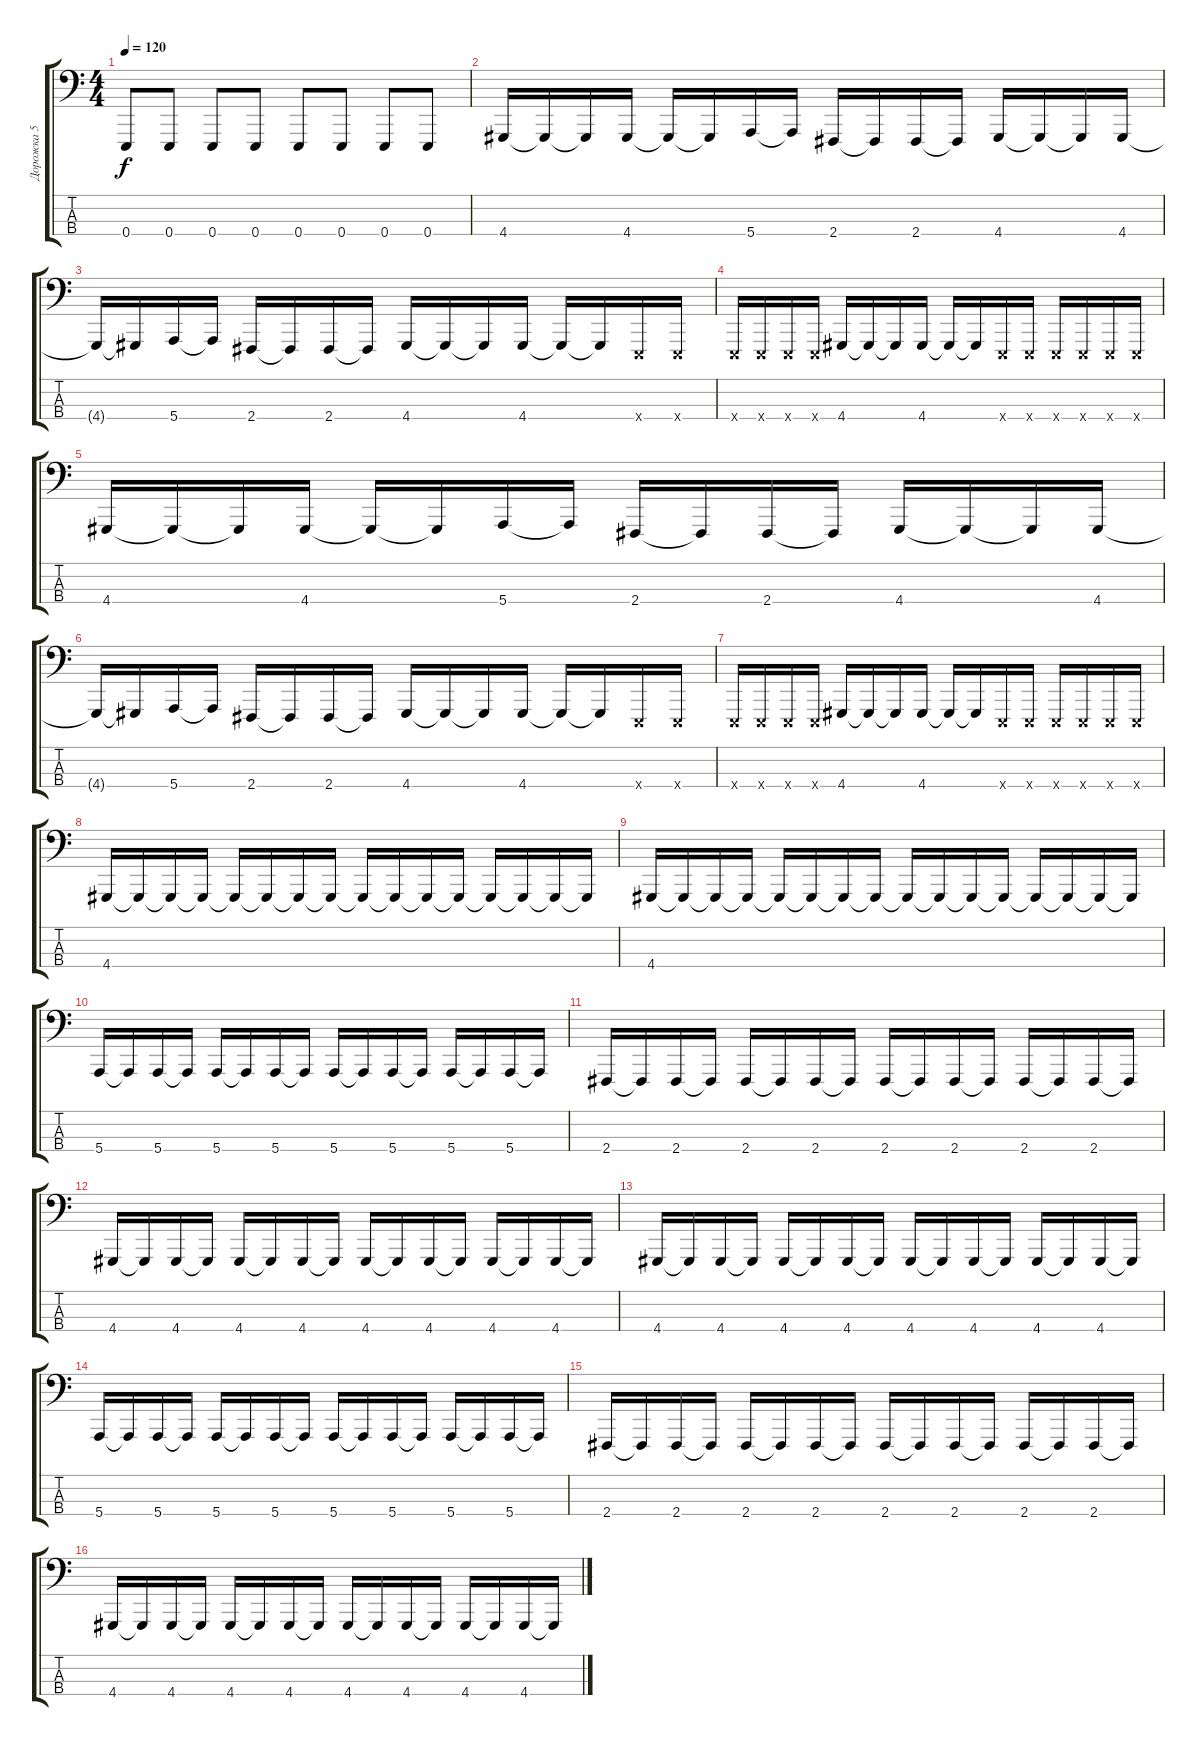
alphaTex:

\track ("Дорожка 5" "Дорожка 5") {instrument lead2sawtooth}
\staff {score tabs}
\tuning (G2 D2 A1 E1) {hide}
\ts (4 4)
\tempo 120
\clef f4
\ks c
0.4.8{dy f} 0.4.8 0.4.8 0.4.8 0.4.8 0.4.8 0.4.8 0.4.8 |
4.4.16 4.4{t}.16 4.4{t}.16 4.4.16 4.4{t}.16 4.4{t}.16 5.4.16 5.4{t}.16 2.4.16 2.4{t}.16 2.4.16 2.4{t}.16 4.4.16 4.4{t}.16 4.4{t}.16 4.4.16 |
4.4{t}.16 4.4{t}.16 5.4.16 5.4{t}.16 2.4.16 2.4{t}.16 2.4.16 2.4{t}.16 4.4.16 4.4{t}.16 4.4{t}.16 4.4.16 4.4{t}.16 4.4{t}.16 0.4{x}.16 0.4{x}.16 |
0.4{x}.16 0.4{x}.16 0.4{x}.16 0.4{x}.16 4.4.16 4.4{t}.16 4.4{t}.16 4.4.16 4.4{t}.16 4.4{t}.16 0.4{x}.16 0.4{x}.16 0.4{x}.16 0.4{x}.16 0.4{x}.16 0.4{x}.16 |
4.4.16 4.4{t}.16 4.4{t}.16 4.4.16 4.4{t}.16 4.4{t}.16 5.4.16 5.4{t}.16 2.4.16 2.4{t}.16 2.4.16 2.4{t}.16 4.4.16 4.4{t}.16 4.4{t}.16 4.4.16 |
4.4{t}.16 4.4{t}.16 5.4.16 5.4{t}.16 2.4.16 2.4{t}.16 2.4.16 2.4{t}.16 4.4.16 4.4{t}.16 4.4{t}.16 4.4.16 4.4{t}.16 4.4{t}.16 0.4{x}.16 0.4{x}.16 |
0.4{x}.16 0.4{x}.16 0.4{x}.16 0.4{x}.16 4.4.16 4.4{t}.16 4.4{t}.16 4.4.16 4.4{t}.16 4.4{t}.16 0.4{x}.16 0.4{x}.16 0.4{x}.16 0.4{x}.16 0.4{x}.16 0.4{x}.16 |
4.4.16 4.4{t}.16 4.4{t}.16 4.4{t}.16 4.4{t}.16 4.4{t}.16 4.4{t}.16 4.4{t}.16 4.4{t}.16 4.4{t}.16 4.4{t}.16 4.4{t}.16 4.4{t}.16 4.4{t}.16 4.4{t}.16 4.4{t}.16 |
4.4.16 4.4{t}.16 4.4{t}.16 4.4{t}.16 4.4{t}.16 4.4{t}.16 4.4{t}.16 4.4{t}.16 4.4{t}.16 4.4{t}.16 4.4{t}.16 4.4{t}.16 4.4{t}.16 4.4{t}.16 4.4{t}.16 4.4{t}.16 |
5.4.16 5.4{t}.16 5.4.16 5.4{t}.16 5.4.16 5.4{t}.16 5.4.16 5.4{t}.16 5.4.16 5.4{t}.16 5.4.16 5.4{t}.16 5.4.16 5.4{t}.16 5.4.16 5.4{t}.16 |
2.4.16 2.4{t}.16 2.4.16 2.4{t}.16 2.4.16 2.4{t}.16 2.4.16 2.4{t}.16 2.4.16 2.4{t}.16 2.4.16 2.4{t}.16 2.4.16 2.4{t}.16 2.4.16 2.4{t}.16 |
4.4.16 4.4{t}.16 4.4.16 4.4{t}.16 4.4.16 4.4{t}.16 4.4.16 4.4{t}.16 4.4.16 4.4{t}.16 4.4.16 4.4{t}.16 4.4.16 4.4{t}.16 4.4.16 4.4{t}.16 |
4.4.16 4.4{t}.16 4.4.16 4.4{t}.16 4.4.16 4.4{t}.16 4.4.16 4.4{t}.16 4.4.16 4.4{t}.16 4.4.16 4.4{t}.16 4.4.16 4.4{t}.16 4.4.16 4.4{t}.16 |
5.4.16 5.4{t}.16 5.4.16 5.4{t}.16 5.4.16 5.4{t}.16 5.4.16 5.4{t}.16 5.4.16 5.4{t}.16 5.4.16 5.4{t}.16 5.4.16 5.4{t}.16 5.4.16 5.4{t}.16 |
2.4.16 2.4{t}.16 2.4.16 2.4{t}.16 2.4.16 2.4{t}.16 2.4.16 2.4{t}.16 2.4.16 2.4{t}.16 2.4.16 2.4{t}.16 2.4.16 2.4{t}.16 2.4.16 2.4{t}.16 |
4.4.16 4.4{t}.16 4.4.16 4.4{t}.16 4.4.16 4.4{t}.16 4.4.16 4.4{t}.16 4.4.16 4.4{t}.16 4.4.16 4.4{t}.16 4.4.16 4.4{t}.16 4.4.16 4.4{t}.16
